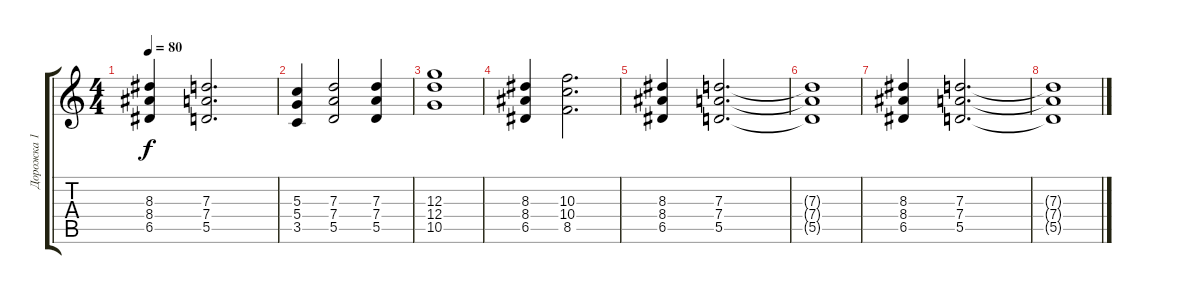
\track ("Дорожка 1" "Дорожка 1") {instrument distortionguitar}
\staff {score tabs}
\tuning (E4 B3 G3 D3 A2 E2) {hide}
\ts (4 4)
\tempo 80
\clef g2
\ks c
(8.3 8.4 6.5).4{dy f} (7.3 7.4 5.5).2{d} |
(5.3 5.4 3.5).4 (7.3 7.4 5.5).2 (7.3 7.4 5.5).4 |
(12.3 12.4 10.5).1 |
(8.3 8.4 6.5).4 (10.3 10.4 8.5).2{d} |
(8.3 8.4 6.5).4 (7.3 7.4 5.5).2{d} |
(7.3{t} 7.4{t} 5.5{t}).1 |
(8.3 8.4 6.5).4 (7.3 7.4 5.5).2{d volume 0} |
(7.3{t} 7.4{t} 5.5{t}).1
